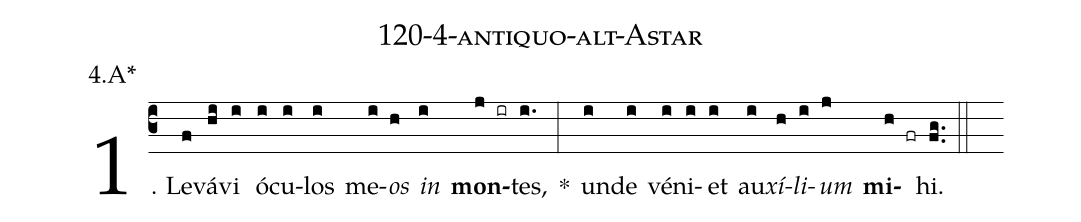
name: 120-4-antiquo-alt-Astar;
annotation: 4.A*;
%%
(c3)1. Le(f)vá(hi)vi(i) ó(i)cu(i)los(i) me(i)<i>os</i>(h) <i>in</i>(i) <b>mon</b>(j ir)tes,(i.) *(:) un(i)de(i) vé(i)ni(i)et(i) au(i)<i>xí</i>(h)<i>li</i>(i)<i>um</i>(j) <b>mi</b>(h fr)hi.(fg..) (::)
